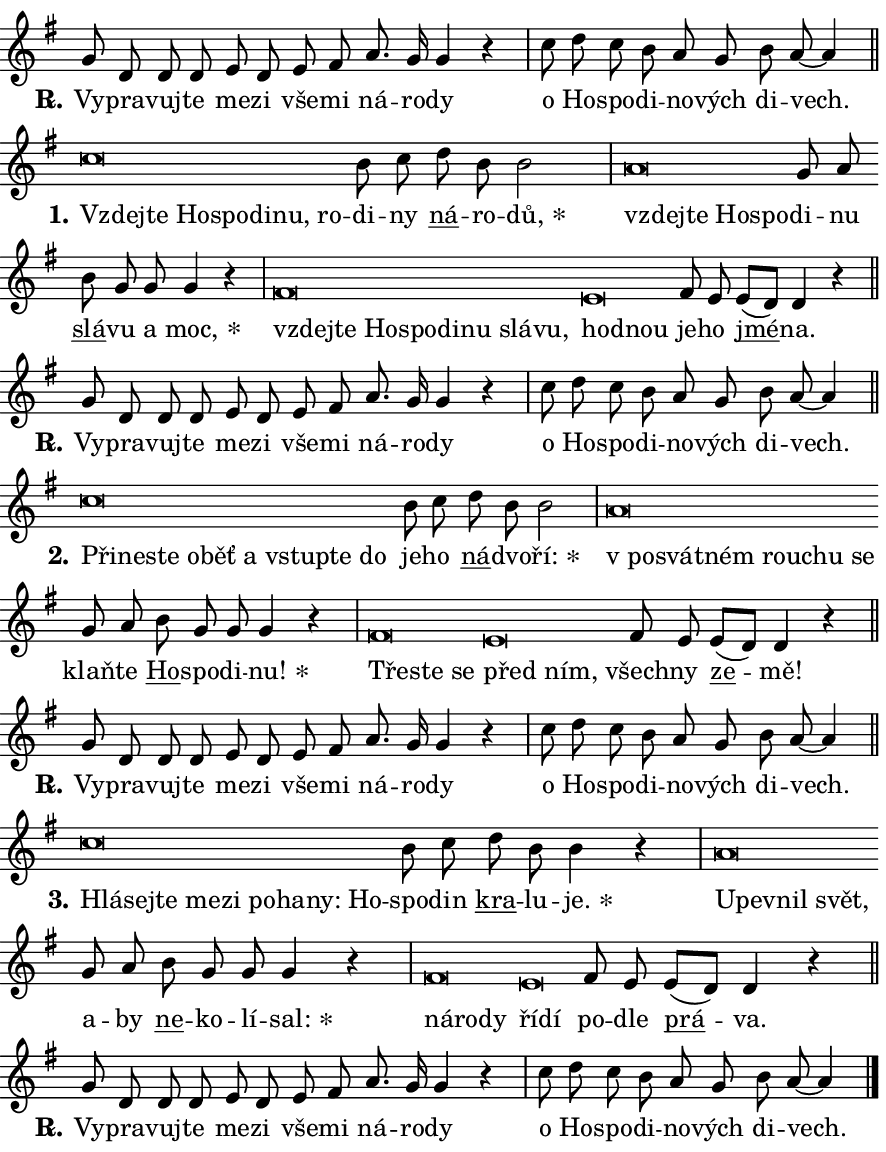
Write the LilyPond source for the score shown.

\version "2.24.0"
\header { tagline = "" }
\paper {
  indent = 0\cm
  top-margin = 0\cm
  right-margin = 0.13\cm % to fit lyric hyphens
  bottom-margin = 0\cm
  left-margin = 0\cm
  paper-width = 15\cm
  page-breaking = #ly:one-page-breaking
  system-system-spacing.basic-distance = #11
  score-system-spacing.basic-distance = #11
  ragged-last = ##f
}


%% Author: Thomas Morley
%% https://lists.gnu.org/archive/html/lilypond-user/2020-05/msg00002.html
#(define (line-position grob)
"Returns position of @var[grob} in current system:
   @code{'start}, if at first time-step
   @code{'end}, if at last time-step
   @code{'middle} otherwise
"
  (let* ((col (ly:item-get-column grob))
         (ln (ly:grob-object col 'left-neighbor))
         (rn (ly:grob-object col 'right-neighbor))
         (col-to-check-left (if (ly:grob? ln) ln col))
         (col-to-check-right (if (ly:grob? rn) rn col))
         (break-dir-left
           (and
             (ly:grob-property col-to-check-left 'non-musical #f)
             (ly:item-break-dir col-to-check-left)))
         (break-dir-right
           (and
             (ly:grob-property col-to-check-right 'non-musical #f)
             (ly:item-break-dir col-to-check-right))))
        (cond ((eqv? 1 break-dir-left) 'start)
              ((eqv? -1 break-dir-right) 'end)
              (else 'middle))))

#(define (tranparent-at-line-position vctor)
  (lambda (grob)
  "Relying on @code{line-position} select the relevant enry from @var{vctor}.
Used to determine transparency,"
    (case (line-position grob)
      ((end) (not (vector-ref vctor 0)))
      ((middle) (not (vector-ref vctor 1)))
      ((start) (not (vector-ref vctor 2))))))

noteHeadBreakVisibility =
#(define-music-function (break-visibility)(vector?)
"Makes @code{NoteHead}s transparent relying on @var{break-visibility}"
#{
  \override NoteHead.transparent =
    #(tranparent-at-line-position break-visibility)
#})

#(define delete-ledgers-for-transparent-note-heads
  (lambda (grob)
    "Reads whether a @code{NoteHead} is transparent.
If so this @code{NoteHead} is removed from @code{'note-heads} from
@var{grob}, which is supposed to be @code{LedgerLineSpanner}.
As a result ledgers are not printed for this @code{NoteHead}"
    (let* ((nhds-array (ly:grob-object grob 'note-heads))
           (nhds-list
             (if (ly:grob-array? nhds-array)
                 (ly:grob-array->list nhds-array)
                 '()))
           ;; Relies on the transparent-property being done before
           ;; Staff.LedgerLineSpanner.after-line-breaking is executed.
           ;; This is fragile ...
           (to-keep
             (remove
               (lambda (nhd)
                 (ly:grob-property nhd 'transparent #f))
               nhds-list)))
      ;; TODO find a better method to iterate over grob-arrays, similiar
      ;; to filter/remove etc for lists
      ;; For now rebuilt from scratch
      (set! (ly:grob-object grob 'note-heads)  '())
      (for-each
        (lambda (nhd)
          (ly:pointer-group-interface::add-grob grob 'note-heads nhd))
        to-keep))))

squashNotes = {
  \override NoteHead.X-extent = #'(-0.2 . 0.2)
  \override NoteHead.Y-extent = #'(-0.75 . 0)
  \override NoteHead.stencil =
    #(lambda (grob)
       (let ((pos (ly:grob-property grob 'staff-position)))
         (begin
           (if (< pos -7) (display "ERROR: Lower brevis then expected\n") (display ""))
           (if (<= pos -6) ly:text-interface::print ly:note-head::print))))
}
unSquashNotes = {
  \revert NoteHead.X-extent
  \revert NoteHead.Y-extent
  \revert NoteHead.stencil
}

hideNotes = \noteHeadBreakVisibility #begin-of-line-visible
unHideNotes = \noteHeadBreakVisibility #all-visible

% work-around for resetting accidentals
% https://lilypond.org/doc/v2.23/Documentation/notation/displaying-rhythms#unmetered-music
cadenzaMeasure = {
  \cadenzaOff
  \partial 1024 s1024
  \cadenzaOn
}

#(define-markup-command (accent layout props text) (markup?)
  "Underline accented syllable"
  (interpret-markup layout props
    #{\markup \override #'(offset . 4.3) \underline { #text }#}))

responsum = \markup \concat {
  "R" \hspace #-1.05 \path #0.1 #'((moveto 0 0.07) (lineto 0.9 0.8)) \hspace #0.05 "."
}

spaceSize = #0.6828661417322834 % exact space size for TeX Gyre Schola

\layout {
  \context {
    \Staff
    \remove "Time_signature_engraver"
    \override LedgerLineSpanner.after-line-breaking = #delete-ledgers-for-transparent-note-heads
  }
  \context {
    \Lyrics {
      \override LyricSpace.minimum-distance = \spaceSize
      \override LyricText.font-name = #"TeX Gyre Schola"
      \override LyricText.font-size = 1
      \override StanzaNumber.font-name = #"TeX Gyre Schola Bold"
      \override StanzaNumber.font-size = 1
    }
  }
  \context {
    \Score 
    \override NoteHead.text =
      #(lambda (grob) 
        (let ((pos (ly:grob-property grob 'staff-position)))
          #{\markup {
            \combine
              \halign #-0.55 \raise #(if (= pos -6) 0 0.5) \override #'(thickness . 2) \draw-line #'(3.2 . 0)
              \musicglyph "noteheads.sM1"
          }#}))
  }
}

% magnetic-lyrics.ily
%
%   written by
%     Jean Abou Samra <jean@abou-samra.fr>
%     Werner Lemberg <wl@gnu.org>
%
%   adapted by
%     Jiri Hon <jiri.hon@gmail.com>
%
% Version 2022-Apr-15

% https://www.mail-archive.com/lilypond-user@gnu.org/msg149350.html

#(define (Left_hyphen_pointer_engraver context)
   "Collect syllable-hyphen-syllable occurrences in lyrics and store
them in properties.  This engraver only looks to the left.  For
example, if the lyrics input is @code{foo -- bar}, it does the
following.

@itemize @bullet
@item
Set the @code{text} property of the @code{LyricHyphen} grob between
@q{foo} and @q{bar} to @code{foo}.

@item
Set the @code{left-hyphen} property of the @code{LyricText} grob with
text @q{foo} to the @code{LyricHyphen} grob between @q{foo} and
@q{bar}.
@end itemize

Use this auxiliary engraver in combination with the
@code{lyric-@/text::@/apply-@/magnetic-@/offset!} hook."
   (let ((hyphen #f)
         (text #f))
     (make-engraver
      (acknowledgers
       ((lyric-syllable-interface engraver grob source-engraver)
        (set! text grob)))
      (end-acknowledgers
       ((lyric-hyphen-interface engraver grob source-engraver)
        ;(when (not (grob::has-interface grob 'lyric-space-interface))
          (set! hyphen grob)));)
      ((stop-translation-timestep engraver)
       (when (and text hyphen)
         (ly:grob-set-object! text 'left-hyphen hyphen))
       (set! text #f)
       (set! hyphen #f)))))

#(define (lyric-text::apply-magnetic-offset! grob)
   "If the space between two syllables is less than the value in
property @code{LyricText@/.details@/.squash-threshold}, move the right
syllable to the left so that it gets concatenated with the left
syllable.

Use this function as a hook for
@code{LyricText@/.after-@/line-@/breaking} if the
@code{Left_@/hyphen_@/pointer_@/engraver} is active."
   (let ((hyphen (ly:grob-object grob 'left-hyphen #f)))
     (when hyphen
       (let ((left-text (ly:spanner-bound hyphen LEFT)))
         (when (grob::has-interface left-text 'lyric-syllable-interface)
           (let* ((common (ly:grob-common-refpoint grob left-text X))
                  (this-x-ext (ly:grob-extent grob common X))
                  (left-x-ext
                   (begin
                     ;; Trigger magnetism for left-text.
                     (ly:grob-property left-text 'after-line-breaking)
                     (ly:grob-extent left-text common X)))
                  ;; `delta` is the gap width between two syllables.
                  (delta (- (interval-start this-x-ext)
                            (interval-end left-x-ext)))
                  (details (ly:grob-property grob 'details))
                  (threshold (assoc-get 'squash-threshold details 0.2)))
             (when (< delta threshold)
               (let* (;; We have to manipulate the input text so that
                      ;; ligatures crossing syllable boundaries are not
                      ;; disabled.  For languages based on the Latin
                      ;; script this is essentially a beautification.
                      ;; However, for non-Western scripts it can be a
                      ;; necessity.
                      (lt (ly:grob-property left-text 'text))
                      (rt (ly:grob-property grob 'text))
                      (is-space (grob::has-interface hyphen 'lyric-space-interface))
                      (space (if is-space " " ""))
                      (extra-delta (if is-space spaceSize 0))
                      ;; Append new syllable.
                      (ltrt-space (if (and (string? lt) (string? rt))
                                (string-append lt space rt)
                                (make-concat-markup (list lt space rt))))
                      ;; Right-align `ltrt` to the right side.
                      (ltrt-space-markup (grob-interpret-markup
                               grob
                               (make-translate-markup
                                (cons (interval-length this-x-ext) 0)
                                (make-right-align-markup ltrt-space)))))
                 (begin
                   ;; Don't print `left-text`.
                   (ly:grob-set-property! left-text 'stencil #f)
                   ;; Set text and stencil (which holds all collected
                   ;; syllables so far) and shift it to the left.
                   (ly:grob-set-property! grob 'text ltrt-space)
                   (ly:grob-set-property! grob 'stencil ltrt-space-markup)
                   (ly:grob-translate-axis! grob (- (- delta extra-delta)) X))))))))))


#(define (lyric-hyphen::displace-bounds-first grob)
   ;; Make very sure this callback isn't triggered too early.
   (let ((left (ly:spanner-bound grob LEFT))
         (right (ly:spanner-bound grob RIGHT)))
     (ly:grob-property left 'after-line-breaking)
     (ly:grob-property right 'after-line-breaking)
     (ly:lyric-hyphen::print grob)))

squashThreshold = #0.4

\layout {
  \context {
    \Lyrics
    \consists #Left_hyphen_pointer_engraver
    \override LyricText.after-line-breaking =
      #lyric-text::apply-magnetic-offset!
    \override LyricHyphen.stencil = #lyric-hyphen::displace-bounds-first
    \override LyricText.details.squash-threshold = \squashThreshold
    \override LyricHyphen.minimum-distance = 0
    \override LyricHyphen.minimum-length = \squashThreshold
  }
}

squashText = \override LyricText.details.squash-threshold = 9999
unSquashText = \override LyricText.details.squash-threshold = \squashThreshold

leftText = \override LyricText.self-alignment-X = #LEFT
unLeftText = \revert LyricText.self-alignment-X

starOffset = #(lambda (grob) 
                (let ((x_offset (ly:self-alignment-interface::aligned-on-x-parent grob)))
                  (if (= x_offset 0) 0 (+ x_offset 1.2))))

star = #(define-music-function (syllable)(string?)
"Append star separator at the end of a syllable"
#{
  \once \override LyricText.X-offset = #starOffset
  \lyricmode { \markup {
    #syllable
    \override #'((font-name . "TeX Gyre Schola Bold")) \hspace #0.2 \lower #0.65 \larger "*"
  } }
#})

starAccent = #(define-music-function (syllable)(string?)
"Append star separator at the end of a syllable and make accent"
#{
  \once \override LyricText.X-offset = #starOffset
  \lyricmode { \markup {
    \accent #syllable
    \override #'((font-name . "TeX Gyre Schola Bold")) \hspace #0.2 \lower #0.65 \larger "*"
  } }
#})

breath = #(define-music-function (syllable)(string?)
"Append breathing indicator at the end of a syllable"
#{
  \lyricmode { \markup { #syllable "+" } }
#})

optionalBreath = #(define-music-function (syllable)(string?)
"Append optional breathing indicator at the end of a syllable"
#{
  \lyricmode { \markup { #syllable "(+)" } }
#})


\score {
    <<
        \new Voice = "melody" { \cadenzaOn \key g \major \relative { g'8 d d d e d e fis \bar "" a8. g16 g4 r \cadenzaMeasure \bar "|" c8 d c b \bar "" a g b a~ a4 \cadenzaMeasure \bar "||" \break } }
        \new Lyrics \lyricsto "melody" { \lyricmode { \set stanza = \responsum
Vy -- pra -- vuj -- te me -- zi vše -- mi ná -- ro -- dy o Ho -- spo -- di -- no -- vých di -- vech. } }
    >>
    \layout {}
}

\score {
    <<
        \new Voice = "melody" { \cadenzaOn \key g \major \relative { \squashNotes c''\breve*1/16 \hideNotes \breve*1/16 \bar "" \breve*1/16 \bar "" \breve*1/16 \bar "" \breve*1/16 \bar "" \breve*1/16 \breve*1/16 \bar "" \unHideNotes \unSquashNotes b8 c \bar "" d b b2 \cadenzaMeasure \bar "|" \squashNotes a\breve*1/16 \hideNotes \breve*1/16 \bar "" \breve*1/16 \breve*1/16 \bar "" \unHideNotes \unSquashNotes g8 a \bar "" b g g g4 r \cadenzaMeasure \bar "|" \squashNotes fis\breve*1/16 \hideNotes \breve*1/16 \bar "" \breve*1/16 \bar "" \breve*1/16 \bar "" \breve*1/16 \bar "" \breve*1/16 \bar "" \breve*1/16 \breve*1/16 \bar "" \unHideNotes \unSquashNotes \squashNotes e\breve*1/16 \hideNotes \breve*1/16 \bar "" \unHideNotes \unSquashNotes fis8 e \bar "" e[( d)] d4 r \cadenzaMeasure \bar "||" \break } }
        \new Lyrics \lyricsto "melody" { \lyricmode { \set stanza = "1."
\leftText Vzdej -- \squashText te Ho -- spo -- di -- nu, ro -- \unLeftText \unSquashText di -- ny \markup \accent ná -- ro -- \star dů, \leftText vzdej -- \squashText te Ho -- spo -- \unLeftText \unSquashText di -- nu \markup \accent slá -- vu a \star moc, \leftText vzdej -- \squashText te Ho -- spo -- di -- nu slá -- vu, \unSquashText hod -- \squashText nou \unLeftText \unSquashText je -- ho \markup \accent jmé -- na. } }
    >>
    \layout {}
}

\score {
    <<
        \new Voice = "melody" { \cadenzaOn \key g \major \relative { g'8 d d d e d e fis \bar "" a8. g16 g4 r \cadenzaMeasure \bar "|" c8 d c b \bar "" a g b a~ a4 \cadenzaMeasure \bar "||" \break } }
        \new Lyrics \lyricsto "melody" { \lyricmode { \set stanza = \responsum
Vy -- pra -- vuj -- te me -- zi vše -- mi ná -- ro -- dy o Ho -- spo -- di -- no -- vých di -- vech. } }
    >>
    \layout {}
}

\score {
    <<
        \new Voice = "melody" { \cadenzaOn \key g \major \relative { \squashNotes c''\breve*1/16 \hideNotes \breve*1/16 \bar "" \breve*1/16 \bar "" \breve*1/16 \bar "" \breve*1/16 \bar "" \breve*1/16 \bar "" \breve*1/16 \bar "" \breve*1/16 \breve*1/16 \bar "" \unHideNotes \unSquashNotes b8 c \bar "" d b b2 \cadenzaMeasure \bar "|" \squashNotes a\breve*1/16 \hideNotes \breve*1/16 \bar "" \breve*1/16 \bar "" \breve*1/16 \bar "" \breve*1/16 \breve*1/16 \bar "" \unHideNotes \unSquashNotes g8 a \bar "" b g g g4 r \cadenzaMeasure \bar "|" \squashNotes fis\breve*1/16 \hideNotes \breve*1/16 \breve*1/16 \bar "" \unHideNotes \unSquashNotes \squashNotes e\breve*1/16 \hideNotes \breve*1/16 \bar "" \unHideNotes \unSquashNotes fis8 e \bar "" e[( d)] d4 r \cadenzaMeasure \bar "||" \break } }
        \new Lyrics \lyricsto "melody" { \lyricmode { \set stanza = "2."
\leftText Při -- \squashText ne -- ste o -- běť a vstup -- te do \unLeftText \unSquashText je -- ho \markup \accent ná -- dvo -- \star ří: \leftText "v po" -- \squashText svát -- ném rou -- chu se \unLeftText \unSquashText klaň -- te \markup \accent Ho -- spo -- di -- \star nu! \leftText Tře -- \squashText ste se \unSquashText před \squashText ním, \unLeftText \unSquashText všech -- ny \markup \accent ze -- mě! } }
    >>
    \layout {}
}

\score {
    <<
        \new Voice = "melody" { \cadenzaOn \key g \major \relative { g'8 d d d e d e fis \bar "" a8. g16 g4 r \cadenzaMeasure \bar "|" c8 d c b \bar "" a g b a~ a4 \cadenzaMeasure \bar "||" \break } }
        \new Lyrics \lyricsto "melody" { \lyricmode { \set stanza = \responsum
Vy -- pra -- vuj -- te me -- zi vše -- mi ná -- ro -- dy o Ho -- spo -- di -- no -- vých di -- vech. } }
    >>
    \layout {}
}

\score {
    <<
        \new Voice = "melody" { \cadenzaOn \key g \major \relative { \squashNotes c''\breve*1/16 \hideNotes \breve*1/16 \bar "" \breve*1/16 \bar "" \breve*1/16 \bar "" \breve*1/16 \bar "" \breve*1/16 \bar "" \breve*1/16 \bar "" \breve*1/16 \breve*1/16 \bar "" \unHideNotes \unSquashNotes b8 c \bar "" d b b4 r \cadenzaMeasure \bar "|" \squashNotes a\breve*1/16 \hideNotes \breve*1/16 \bar "" \breve*1/16 \breve*1/16 \bar "" \unHideNotes \unSquashNotes g8 a \bar "" b g g g4 r \cadenzaMeasure \bar "|" \squashNotes fis\breve*1/16 \hideNotes \breve*1/16 \breve*1/16 \bar "" \unHideNotes \unSquashNotes \squashNotes e\breve*1/16 \hideNotes \breve*1/16 \bar "" \unHideNotes \unSquashNotes fis8 e \bar "" e[( d)] d4 r \cadenzaMeasure \bar "||" \break } }
        \new Lyrics \lyricsto "melody" { \lyricmode { \set stanza = "3."
\leftText Hlá -- \squashText sej -- te me -- zi po -- ha -- ny: Ho -- \unLeftText \unSquashText spo -- din \markup \accent kra -- lu -- \star je. \leftText U -- \squashText pev -- nil svět, \unLeftText \unSquashText a -- by \markup \accent ne -- ko -- lí -- \star sal: \leftText ná -- \squashText ro -- dy \unSquashText ří -- \squashText dí \unLeftText \unSquashText po -- dle \markup \accent prá -- va. } }
    >>
    \layout {}
}

\score {
    <<
        \new Voice = "melody" { \cadenzaOn \key g \major \relative { g'8 d d d e d e fis \bar "" a8. g16 g4 r \cadenzaMeasure \bar "|" c8 d c b \bar "" a g b a~ a4 \cadenzaMeasure \bar "||" \break } \bar "|." }
        \new Lyrics \lyricsto "melody" { \lyricmode { \set stanza = \responsum
Vy -- pra -- vuj -- te me -- zi vše -- mi ná -- ro -- dy o Ho -- spo -- di -- no -- vých di -- vech. } }
    >>
    \layout {}
}
